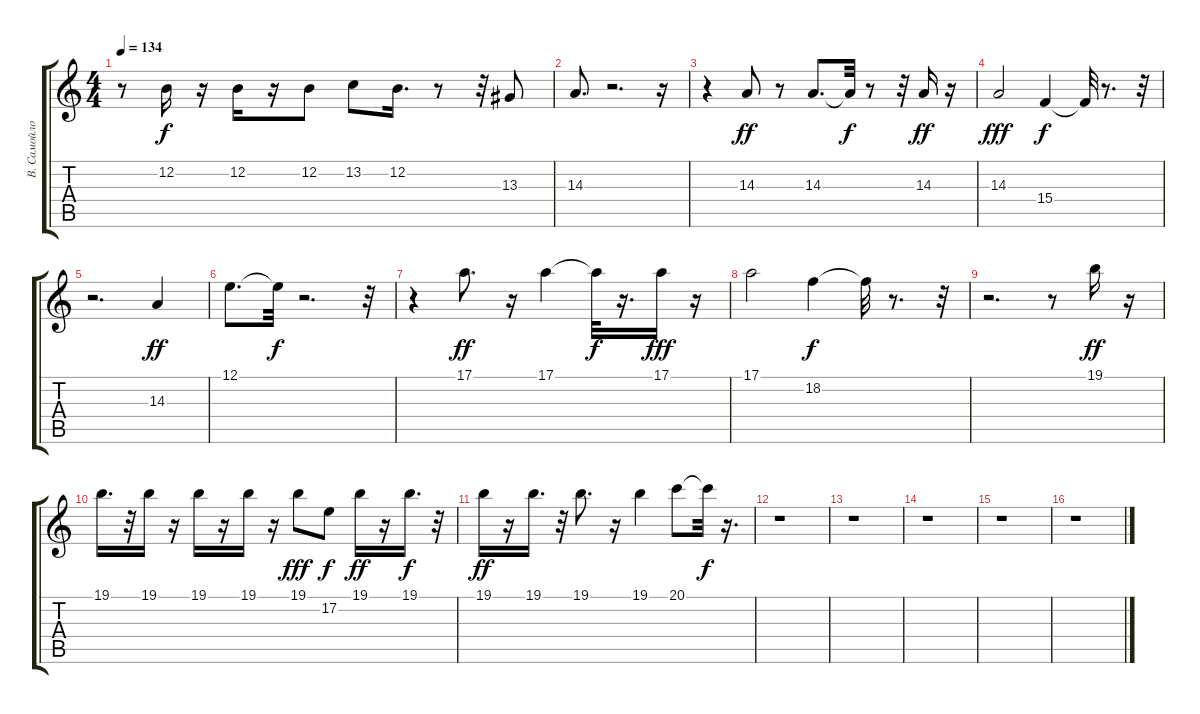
\track ("В. Самойлов (вокал)" "В. Самойло") {instrument clarinet}
\staff {score tabs}
\tuning (E4 B3 G3 D3 A2 E2) {hide}
\ts (4 4)
\tempo 134
\clef g2
\ks c
r.8{dy ff} 12.2.16{dy f} r.16 12.2.16 r.16 12.2.8 13.2.8 12.2.16{d} r.8 r.32 13.3.8 |
14.3.8{d} r.2{d} r.16 |
r.4 14.3.8{dy ff} r.8 14.3.8{d} 14.3{t}.32{dy f} r.8 r.32 14.3.16{dy ff} r.16 |
14.3.2{dy fff} 15.4.4{dy f} 15.4{t}.32 r.8{d} r.32 |
r.2{d} 14.3.4{dy ff} |
12.1.8{d} 12.1{t}.32{dy f} r.2{d} r.32 |
r.4 17.1.8{d dy ff} r.16 17.1.4 17.1{t}.32{dy f} r.16{d} 17.1.16{dy fff} r.16 |
17.1.2 18.2.4{dy f} 18.2{t}.32 r.8{d} r.32 |
r.2{d} r.8 19.1.16{dy ff} r.16 |
19.1.16{d} r.32 19.1.16 r.16 19.1.16 r.16 19.1.16 r.16 19.1.8{dy fff} 17.2.8{dy f} 19.1.16{dy ff} r.16 19.1.16{d dy f} r.32 |
19.1.16{dy ff} r.16 19.1.16{d} r.32 19.1.8{d} r.16 19.1.4 20.1.8 20.1{t}.32{dy f} r.16{d} |
r.1 |
r.1 |
r.1 |
r.1 |
r.1
